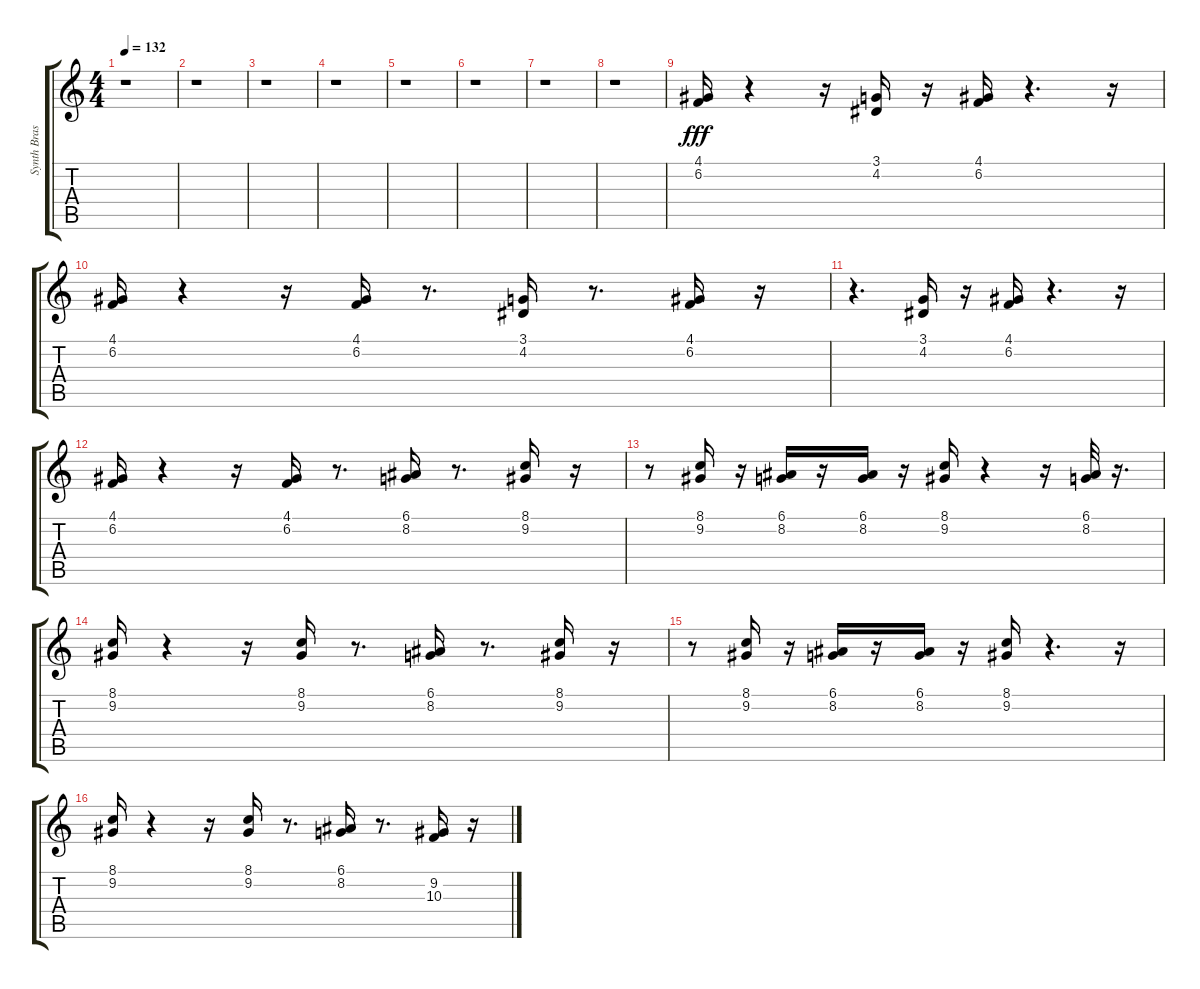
\track ("Synth Brass" "Synth Bras") {instrument synthbrass1}
\staff {score tabs}
\tuning (E4 B3 G3 D3 A2 E2) {hide}
\ts (4 4)
\tempo 132
\clef g2
\ks c
r.1{dy fff} |
r.1 |
r.1 |
r.1 |
r.1 |
r.1 |
r.1 |
r.1 |
(4.1 6.2).16 r.4 r.16 (3.1 4.2).16 r.16 (4.1 6.2).16 r.4{d} r.16 |
(4.1 6.2).16 r.4 r.16 (4.1 6.2).16 r.8{d} (3.1 4.2).16 r.8{d} (4.1 6.2).16 r.16 |
r.4{d} (3.1 4.2).16 r.16 (4.1 6.2).16 r.4{d} r.16 |
(4.1 6.2).16 r.4 r.16 (4.1 6.2).16 r.8{d} (6.1 8.2).16 r.8{d} (8.1 9.2).16 r.16 |
r.8 (8.1 9.2).16 r.16 (6.1 8.2).16 r.16 (6.1 8.2).16 r.16 (8.1 9.2).16 r.4 r.16 (6.1 8.2).32 r.16{d} |
(8.1 9.2).16 r.4 r.16 (8.1 9.2).16 r.8{d} (6.1 8.2).16 r.8{d} (8.1 9.2).16 r.16 |
r.8 (8.1 9.2).16 r.16 (6.1 8.2).16 r.16 (6.1 8.2).16 r.16 (8.1 9.2).16 r.4{d} r.16 |
(8.1 9.2).16 r.4 r.16 (8.1 9.2).16 r.8{d} (6.1 8.2).16 r.8{d} (9.2 10.3).16 r.16
